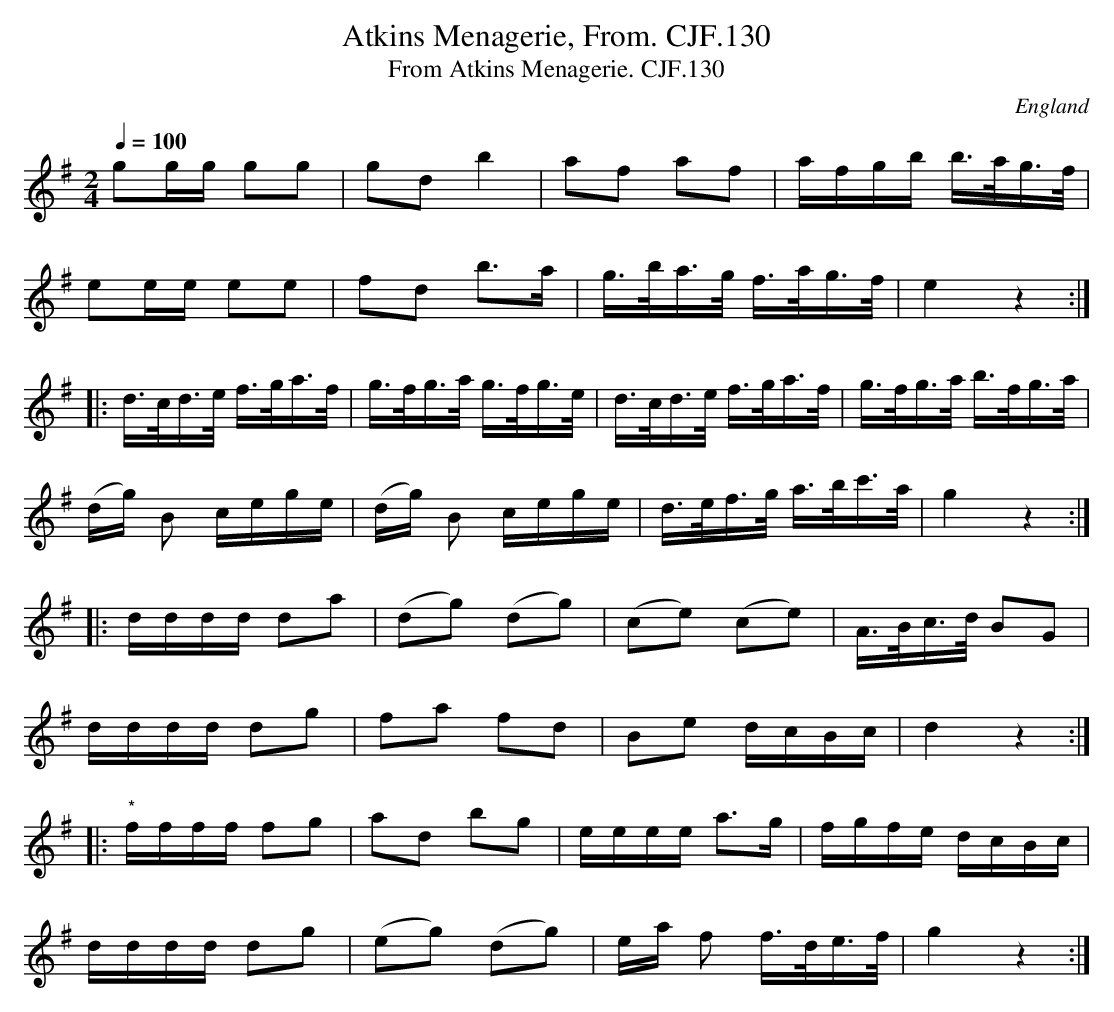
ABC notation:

X:1
T:Atkins Menagerie, From. CJF.130
T:From Atkins Menagerie. CJF.130
O:England
M:2/4
L:1/16
Q:1/4=100
K:G major
g2gg g2g2|g2d2 b4|a2f2 a2f2|afgb b>ag>f|!
e2ee e2e2|f2d2 b3a|g>ba>g f>ag>f|e4 z4:|!
|:d>cd>e f>ga>f|g>fg>a g>fg>e|d>cd>e f>ga>f|\
g>fg>a b>fg>a|!
(dg) B2 cege|(dg) B2 cege|\
d>ef>g a>bc'>a|g4 z4:|!
|:dddd d2a2|(d2g2) (d2g2)|(c2e2) (c2e2)|A>Bc>d B2G2|!
dddd d2g2|f2a2 f2d2|B2e2 dcBc|d4 z4:|!
|:"*"ffff f2g2|a2d2 b2g2|eeee a3g|fgfe dcBc|!
dddd d2g2|(e2g2) (d2g2)|ea f2 f>de>f|g4 z4:|
